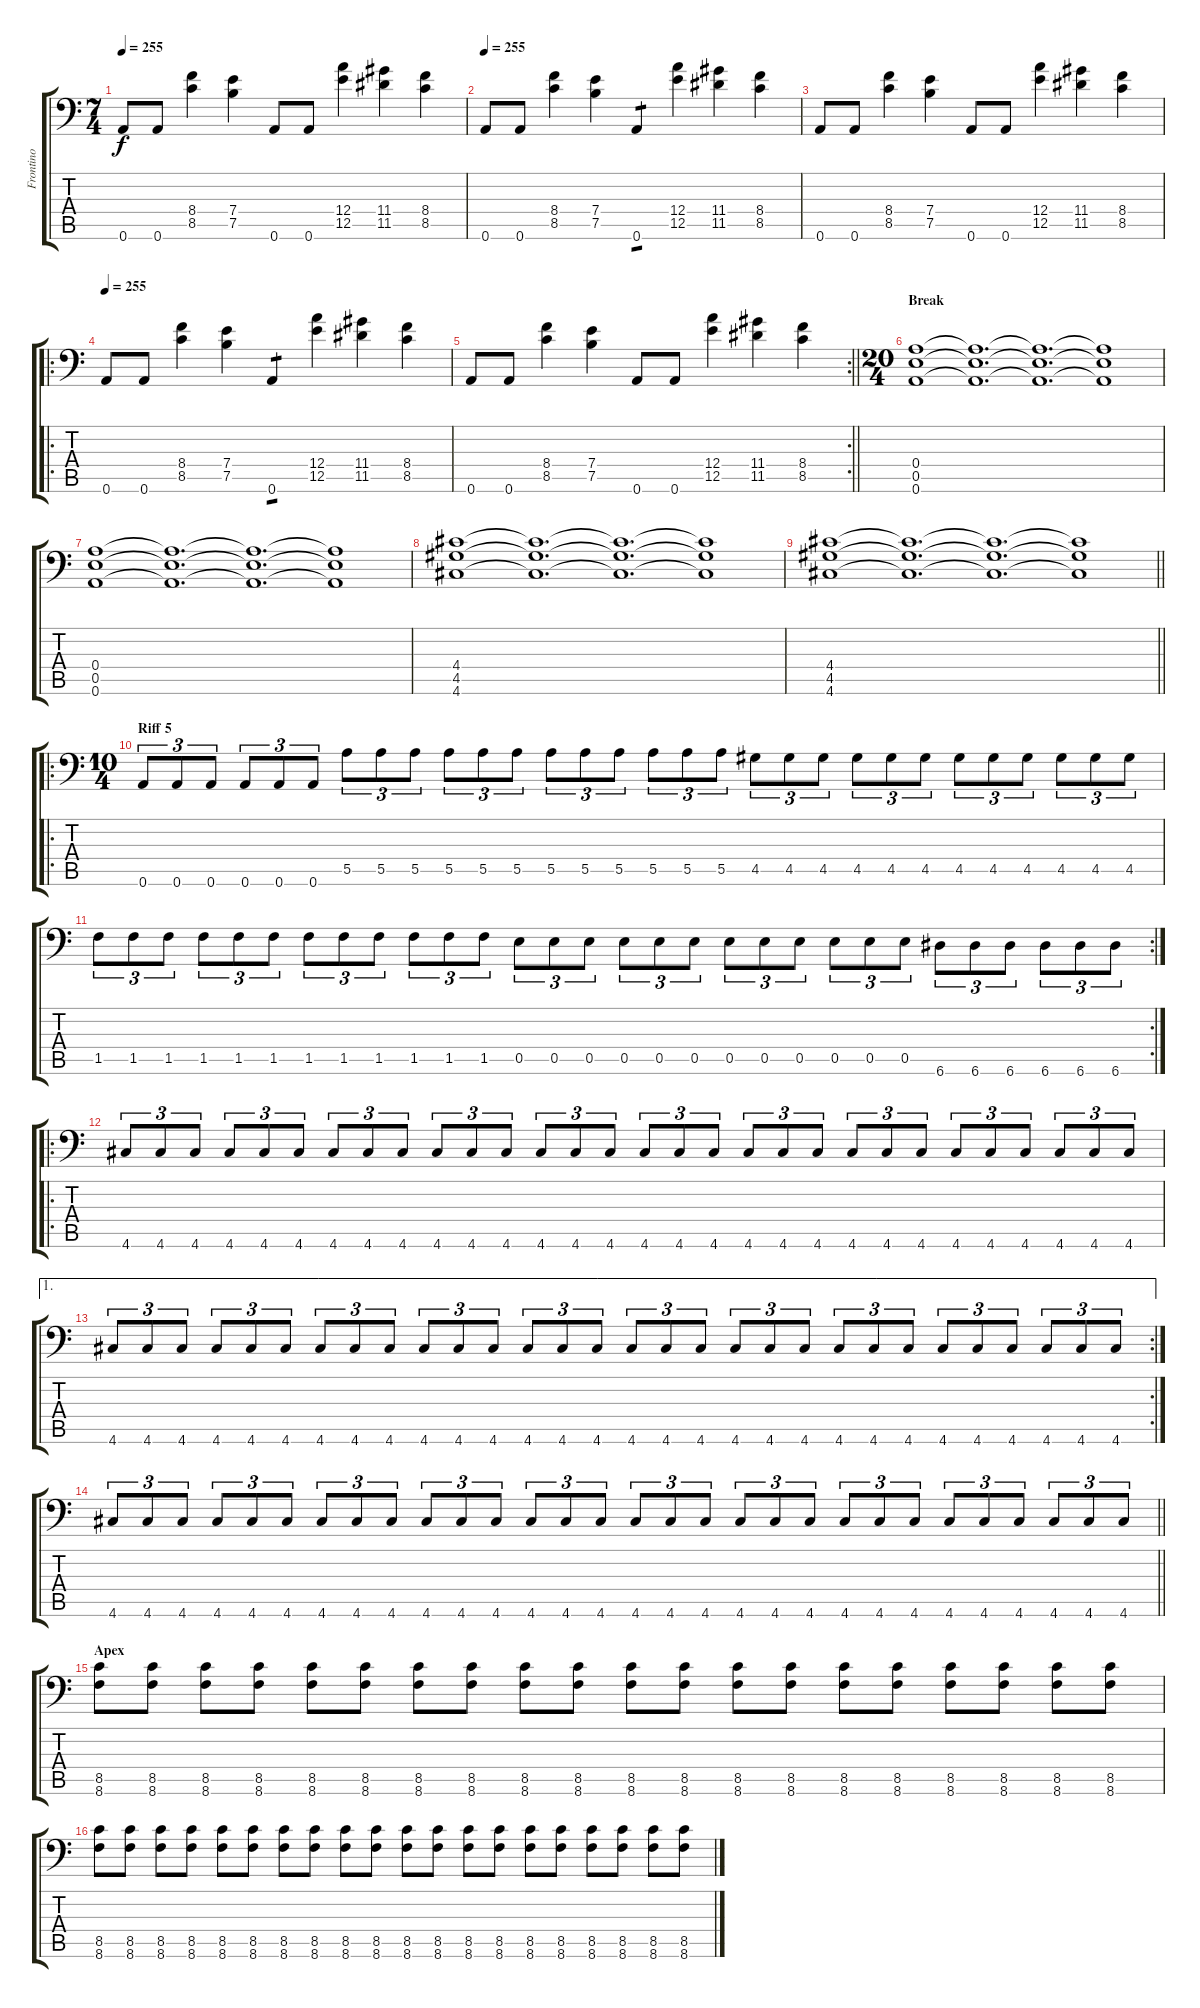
\track ("Frontino" "Frontino") {instrument distortionguitar}
\staff {score tabs}
\tuning (B3 Gb3 D3 A2 E2 A1) {hide}
\ts (7 4)
\tempo 255
\clef f4
\ks c
0.6.8{dy f} 0.6.8 (8.4 8.5).4 (7.4 7.5).4 0.6.8 0.6.8 (12.4 12.5).4 (11.4 11.5).4 (8.4 8.5).4 |
\tempo 255
0.6.8 0.6.8 (8.4 8.5).4 (7.4 7.5).4 0.6.4{tp 1} (12.4 12.5).4 (11.4 11.5).4 (8.4 8.5).4 |
0.6.8 0.6.8 (8.4 8.5).4 (7.4 7.5).4 0.6.8 0.6.8 (12.4 12.5).4 (11.4 11.5).4 (8.4 8.5).4 |
\ro
\tempo 255
0.6.8 0.6.8 (8.4 8.5).4 (7.4 7.5).4 0.6.4{tp 1} (12.4 12.5).4 (11.4 11.5).4 (8.4 8.5).4 |
\rc 2
\barLineRight lightlight
0.6.8 0.6.8 (8.4 8.5).4 (7.4 7.5).4 0.6.8 0.6.8 (12.4 12.5).4 (11.4 11.5).4 (8.4 8.5).4 |
\ts (20 4)
\section ("" "Break")
(0.4 0.5 0.6).1 (0.4{t} 0.5{t} 0.6{t}).1{d} (0.4{t} 0.5{t} 0.6{t}).1{d} (0.4{t} 0.5{t} 0.6{t}).1 |
(0.4 0.5 0.6).1 (0.4{t} 0.5{t} 0.6{t}).1{d} (0.4{t} 0.5{t} 0.6{t}).1{d} (0.4{t} 0.5{t} 0.6{t}).1 |
(4.4 4.5 4.6).1 (4.4{t} 4.5{t} 4.6{t}).1{d} (4.4{t} 4.5{t} 4.6{t}).1{d} (4.4{t} 4.5{t} 4.6{t}).1 |
\barLineRight lightlight
(4.4 4.5 4.6).1 (4.4{t} 4.5{t} 4.6{t}).1{d} (4.4{t} 4.5{t} 4.6{t}).1{d} (4.4{t} 4.5{t} 4.6{t}).1 |
\ro
\ts (10 4)
\section ("" "Riff 5")
0.6.8{tu (3 2)} 0.6.8{tu (3 2)} 0.6.8{tu (3 2)} 0.6.8{tu (3 2)} 0.6.8{tu (3 2)} 0.6.8{tu (3 2)} 5.5.8{tu (3 2)} 5.5.8{tu (3 2)} 5.5.8{tu (3 2)} 5.5.8{tu (3 2)} 5.5.8{tu (3 2)} 5.5.8{tu (3 2)} 5.5.8{tu (3 2)} 5.5.8{tu (3 2)} 5.5.8{tu (3 2)} 5.5.8{tu (3 2)} 5.5.8{tu (3 2)} 5.5.8{tu (3 2)} 4.5.8{tu (3 2)} 4.5.8{tu (3 2)} 4.5.8{tu (3 2)} 4.5.8{tu (3 2)} 4.5.8{tu (3 2)} 4.5.8{tu (3 2)} 4.5.8{tu (3 2)} 4.5.8{tu (3 2)} 4.5.8{tu (3 2)} 4.5.8{tu (3 2)} 4.5.8{tu (3 2)} 4.5.8{tu (3 2)} |
\rc 2
1.5.8{tu (3 2)} 1.5.8{tu (3 2)} 1.5.8{tu (3 2)} 1.5.8{tu (3 2)} 1.5.8{tu (3 2)} 1.5.8{tu (3 2)} 1.5.8{tu (3 2)} 1.5.8{tu (3 2)} 1.5.8{tu (3 2)} 1.5.8{tu (3 2)} 1.5.8{tu (3 2)} 1.5.8{tu (3 2)} 0.5.8{tu (3 2)} 0.5.8{tu (3 2)} 0.5.8{tu (3 2)} 0.5.8{tu (3 2)} 0.5.8{tu (3 2)} 0.5.8{tu (3 2)} 0.5.8{tu (3 2)} 0.5.8{tu (3 2)} 0.5.8{tu (3 2)} 0.5.8{tu (3 2)} 0.5.8{tu (3 2)} 0.5.8{tu (3 2)} 6.6.8{tu (3 2)} 6.6.8{tu (3 2)} 6.6.8{tu (3 2)} 6.6.8{tu (3 2)} 6.6.8{tu (3 2)} 6.6.8{tu (3 2)} |
\ro
4.6.8{tu (3 2)} 4.6.8{tu (3 2)} 4.6.8{tu (3 2)} 4.6.8{tu (3 2)} 4.6.8{tu (3 2)} 4.6.8{tu (3 2)} 4.6.8{tu (3 2)} 4.6.8{tu (3 2)} 4.6.8{tu (3 2)} 4.6.8{tu (3 2)} 4.6.8{tu (3 2)} 4.6.8{tu (3 2)} 4.6.8{tu (3 2)} 4.6.8{tu (3 2)} 4.6.8{tu (3 2)} 4.6.8{tu (3 2)} 4.6.8{tu (3 2)} 4.6.8{tu (3 2)} 4.6.8{tu (3 2)} 4.6.8{tu (3 2)} 4.6.8{tu (3 2)} 4.6.8{tu (3 2)} 4.6.8{tu (3 2)} 4.6.8{tu (3 2)} 4.6.8{tu (3 2)} 4.6.8{tu (3 2)} 4.6.8{tu (3 2)} 4.6.8{tu (3 2)} 4.6.8{tu (3 2)} 4.6.8{tu (3 2)} |
\ae 1
\rc 2
4.6.8{tu (3 2)} 4.6.8{tu (3 2)} 4.6.8{tu (3 2)} 4.6.8{tu (3 2)} 4.6.8{tu (3 2)} 4.6.8{tu (3 2)} 4.6.8{tu (3 2)} 4.6.8{tu (3 2)} 4.6.8{tu (3 2)} 4.6.8{tu (3 2)} 4.6.8{tu (3 2)} 4.6.8{tu (3 2)} 4.6.8{tu (3 2)} 4.6.8{tu (3 2)} 4.6.8{tu (3 2)} 4.6.8{tu (3 2)} 4.6.8{tu (3 2)} 4.6.8{tu (3 2)} 4.6.8{tu (3 2)} 4.6.8{tu (3 2)} 4.6.8{tu (3 2)} 4.6.8{tu (3 2)} 4.6.8{tu (3 2)} 4.6.8{tu (3 2)} 4.6.8{tu (3 2)} 4.6.8{tu (3 2)} 4.6.8{tu (3 2)} 4.6.8{tu (3 2)} 4.6.8{tu (3 2)} 4.6.8{tu (3 2)} |
\barLineRight lightlight
4.6.8{tu (3 2)} 4.6.8{tu (3 2)} 4.6.8{tu (3 2)} 4.6.8{tu (3 2)} 4.6.8{tu (3 2)} 4.6.8{tu (3 2)} 4.6.8{tu (3 2)} 4.6.8{tu (3 2)} 4.6.8{tu (3 2)} 4.6.8{tu (3 2)} 4.6.8{tu (3 2)} 4.6.8{tu (3 2)} 4.6.8{tu (3 2)} 4.6.8{tu (3 2)} 4.6.8{tu (3 2)} 4.6.8{tu (3 2)} 4.6.8{tu (3 2)} 4.6.8{tu (3 2)} 4.6.8{tu (3 2)} 4.6.8{tu (3 2)} 4.6.8{tu (3 2)} 4.6.8{tu (3 2)} 4.6.8{tu (3 2)} 4.6.8{tu (3 2)} 4.6.8{tu (3 2)} 4.6.8{tu (3 2)} 4.6.8{tu (3 2)} 4.6.8{tu (3 2)} 4.6.8{tu (3 2)} 4.6.8{tu (3 2)} |
\section ("" "Apex")
(8.5 8.6).8 (8.5 8.6).8 (8.5 8.6).8 (8.5 8.6).8 (8.5 8.6).8 (8.5 8.6).8 (8.5 8.6).8 (8.5 8.6).8 (8.5 8.6).8 (8.5 8.6).8 (8.5 8.6).8 (8.5 8.6).8 (8.5 8.6).8 (8.5 8.6).8 (8.5 8.6).8 (8.5 8.6).8 (8.5 8.6).8 (8.5 8.6).8 (8.5 8.6).8 (8.5 8.6).8 |
(8.5 8.6).8 (8.5 8.6).8 (8.5 8.6).8 (8.5 8.6).8 (8.5 8.6).8 (8.5 8.6).8 (8.5 8.6).8 (8.5 8.6).8 (8.5 8.6).8 (8.5 8.6).8 (8.5 8.6).8 (8.5 8.6).8 (8.5 8.6).8 (8.5 8.6).8 (8.5 8.6).8 (8.5 8.6).8 (8.5 8.6).8 (8.5 8.6).8 (8.5 8.6).8 (8.5 8.6).8
